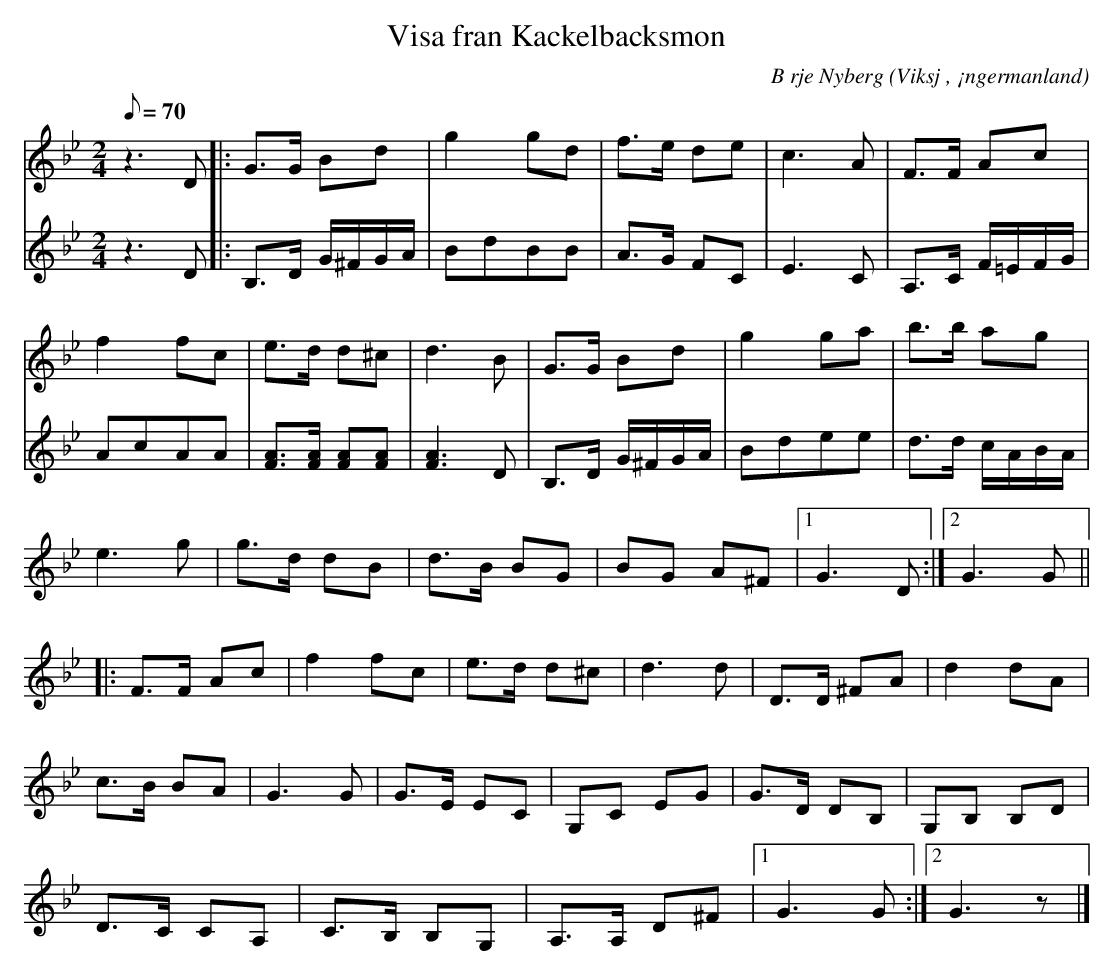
X:1
T:Visa fran Kackelbacksmon
C:B rje Nyberg
O:Viksj , ¡ngermanland
M:2/4
L:1/8
Q:70
K:Gm
V:1
z2> D2|: G>G Bd | g2 gd | f>e de | c2>A2 | F>F Ac |
f2 fc | e>d d^c | d2>B2 | G>G Bd |g2 ga | b>b ag |
e2> g2 | g>d dB |d>B BG |BG A^F |1 G2> D2 :|2 G2> G2 ||
|: F>F Ac | f2 fc | e>d d^c | d2>d2 | D>D ^FA | d2 dA |
c>B BA |G2> G2 | G>E EC | G,C EG | G>D DB, | G,B, B,D |
D>C CA, | C>B, B,G, | A,>A, D^F |1 G2> G2 :|2 G2> z2 |]
V:2
z2> D2 |: B,>D G/2^F/2G/2A/2 | BdBB | A>G FC | E2>C2 | A,>C F/2=E/2F/2G/2 |
AcAA | [AF]>[AF] [AF][AF] | [A2F2]> D2 | B,>D G/2^F/2G/2A/2 | Bdee | d>d c/2A/2B/2A/2 |
